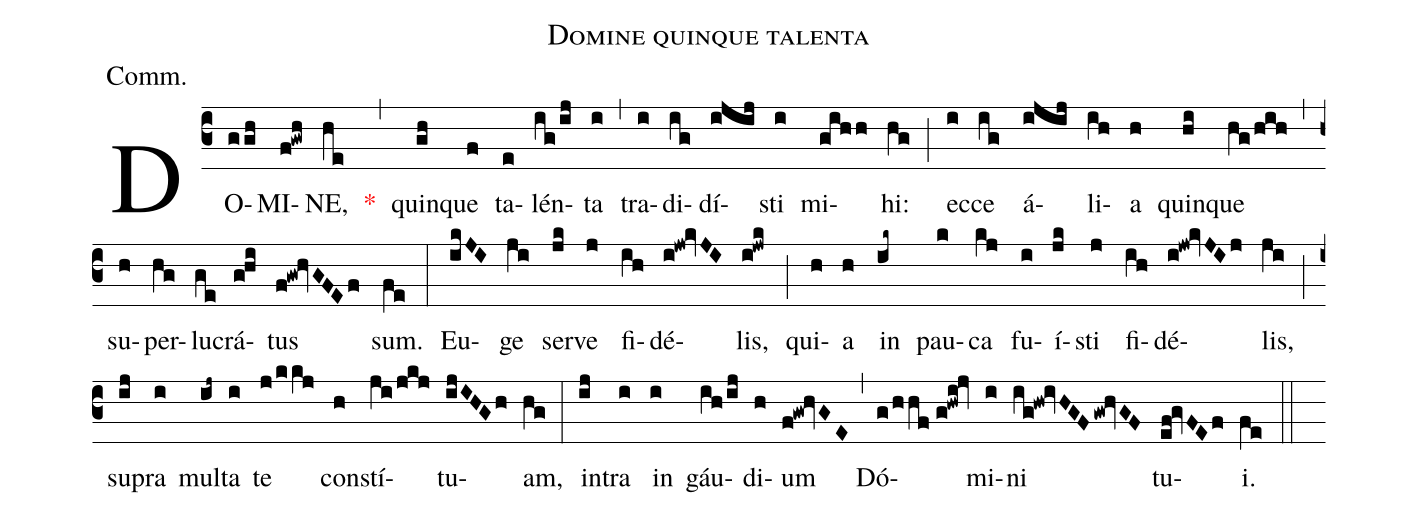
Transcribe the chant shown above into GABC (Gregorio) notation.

name:Domine quinque talenta;
annotation:Comm.;
mode:VII.;
office-part:Communion;
%%
(c3) DO(ggh)MI(f!gwh)NE,(he) <v>\red{*}</v>(,) quin(gh)que(f) ta(e)lén(ig/ij)ta(i) (,) tra(i)di(ig)dí(ijij)sti(i) mi(gihh)hi:(hg) (;) ec(i)ce(ig) á(ijij)li(ih)a(h) quin(hi)que(hg/hih) (,) su(h)per(hg)lu(ge)crá(g!hi)tus(f!gw!hvGFEf) sum.(fe) (:) Eu(ikJI)ge(ji) ser(jk)ve(j) fi(ih)dé(i!jw!kvJI)lis,(i!jwk) (;) qui(h)a(h) in(ik~) pau(k)ca(kj) fu(i)í(jk)sti(j) fi(ih)dé(i!jw!kvJIj)lis,(ji) (;) su(ij)pra(i) mul(ij~)ta(i) te(j/kkj) con(h)stí(ji/jkj)tu(ijIHGh)am,(hg) (:) in(ij)tra(i) in(i) gáu(ih/ij)di(h)um(f!gw!hvGE) (,) Dó(g/hhf//g!hwi!jv)mi(i)ni(ig!hw!ivHGF/gw!hvGF) tu(ef!gvFEf)i.(fe) (::)
